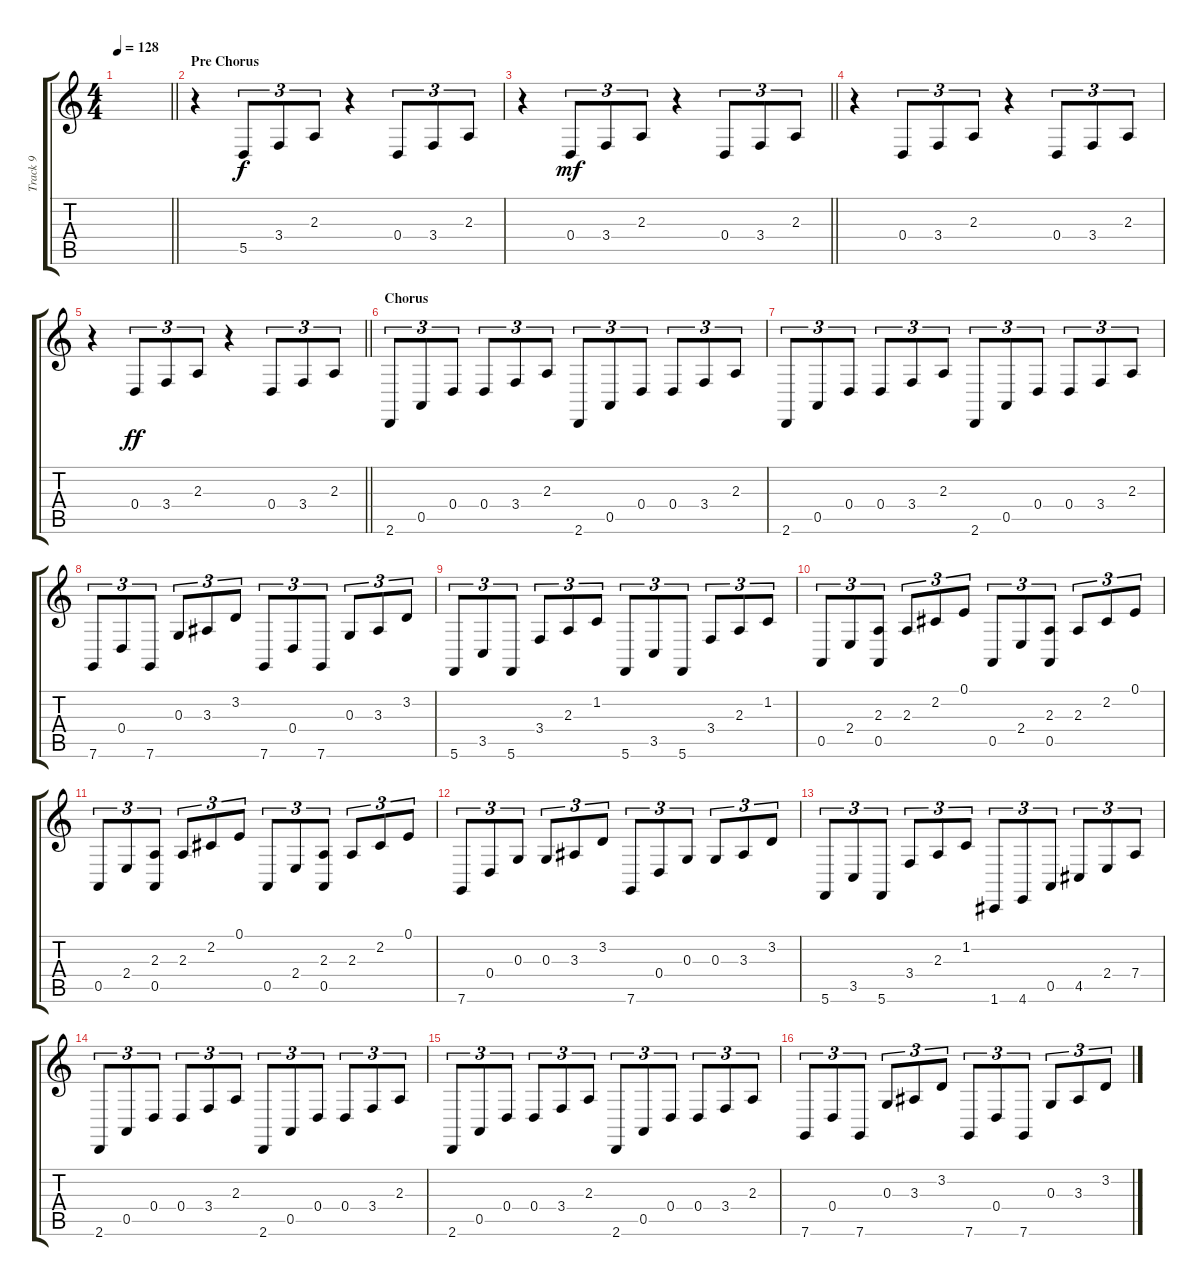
\track ("Track 9" "Track 9") {instrument lead1square}
\staff {score tabs}
\tuning (E4 B3 G3 D3 A2 C2) {hide}
\ts (4 4)
\tempo 128
\clef g2
\barLineRight lightlight
\ks c
|
\section ("" "Pre Chorus")
r.4 5.5.8{tu (3 2)} 3.4.8{tu (3 2)} 2.3.8{tu (3 2)} r.4 0.4.8{tu (3 2)} 3.4.8{tu (3 2)} 2.3.8{tu (3 2)} |
\barLineRight lightlight
r.4 0.4.8{tu (3 2) dy mf} 3.4.8{tu (3 2)} 2.3.8{tu (3 2)} r.4 0.4.8{tu (3 2)} 3.4.8{tu (3 2)} 2.3.8{tu (3 2)} |
r.4 0.4.8{tu (3 2)} 3.4.8{tu (3 2)} 2.3.8{tu (3 2)} r.4 0.4.8{tu (3 2)} 3.4.8{tu (3 2)} 2.3.8{tu (3 2)} |
\barLineRight lightlight
r.4 0.4.8{tu (3 2) dy ff} 3.4.8{tu (3 2)} 2.3.8{tu (3 2)} r.4 0.4.8{tu (3 2)} 3.4.8{tu (3 2)} 2.3.8{tu (3 2)} |
\section ("" "Chorus")
2.6.8{tu (3 2)} 0.5.8{tu (3 2)} 0.4.8{tu (3 2)} 0.4.8{tu (3 2)} 3.4.8{tu (3 2)} 2.3.8{tu (3 2)} 2.6.8{tu (3 2)} 0.5.8{tu (3 2)} 0.4.8{tu (3 2)} 0.4.8{tu (3 2)} 3.4.8{tu (3 2)} 2.3.8{tu (3 2)} |
2.6.8{tu (3 2)} 0.5.8{tu (3 2)} 0.4.8{tu (3 2)} 0.4.8{tu (3 2)} 3.4.8{tu (3 2)} 2.3.8{tu (3 2)} 2.6.8{tu (3 2)} 0.5.8{tu (3 2)} 0.4.8{tu (3 2)} 0.4.8{tu (3 2)} 3.4.8{tu (3 2)} 2.3.8{tu (3 2)} |
7.6.8{tu (3 2)} 0.4.8{tu (3 2)} 7.6.8{tu (3 2)} 0.3.8{tu (3 2)} 3.3.8{tu (3 2)} 3.2.8{tu (3 2)} 7.6.8{tu (3 2)} 0.4.8{tu (3 2)} 7.6.8{tu (3 2)} 0.3.8{tu (3 2)} 3.3.8{tu (3 2)} 3.2.8{tu (3 2)} |
5.6.8{tu (3 2)} 3.5.8{tu (3 2)} 5.6.8{tu (3 2)} 3.4.8{tu (3 2)} 2.3.8{tu (3 2)} 1.2.8{tu (3 2)} 5.6.8{tu (3 2)} 3.5.8{tu (3 2)} 5.6.8{tu (3 2)} 3.4.8{tu (3 2)} 2.3.8{tu (3 2)} 1.2.8{tu (3 2)} |
0.5.8{tu (3 2)} 2.4.8{tu (3 2)} (2.3 0.5).8{tu (3 2)} 2.3.8{tu (3 2)} 2.2.8{tu (3 2)} 0.1.8{tu (3 2)} 0.5.8{tu (3 2)} 2.4.8{tu (3 2)} (2.3 0.5).8{tu (3 2)} 2.3.8{tu (3 2)} 2.2.8{tu (3 2)} 0.1.8{tu (3 2)} |
0.5.8{tu (3 2)} 2.4.8{tu (3 2)} (2.3 0.5).8{tu (3 2)} 2.3.8{tu (3 2)} 2.2.8{tu (3 2)} 0.1.8{tu (3 2)} 0.5.8{tu (3 2)} 2.4.8{tu (3 2)} (2.3 0.5).8{tu (3 2)} 2.3.8{tu (3 2)} 2.2.8{tu (3 2)} 0.1.8{tu (3 2)} |
7.6.8{tu (3 2)} 0.4.8{tu (3 2)} 0.3.8{tu (3 2)} 0.3.8{tu (3 2)} 3.3.8{tu (3 2)} 3.2.8{tu (3 2)} 7.6.8{tu (3 2)} 0.4.8{tu (3 2)} 0.3.8{tu (3 2)} 0.3.8{tu (3 2)} 3.3.8{tu (3 2)} 3.2.8{tu (3 2)} |
5.6.8{tu (3 2)} 3.5.8{tu (3 2)} 5.6.8{tu (3 2)} 3.4.8{tu (3 2)} 2.3.8{tu (3 2)} 1.2.8{tu (3 2)} 1.6.8{tu (3 2)} 4.6.8{tu (3 2)} 0.5.8{tu (3 2)} 4.5.8{tu (3 2)} 2.4.8{tu (3 2)} 7.4.8{tu (3 2)} |
2.6.8{tu (3 2)} 0.5.8{tu (3 2)} 0.4.8{tu (3 2)} 0.4.8{tu (3 2)} 3.4.8{tu (3 2)} 2.3.8{tu (3 2)} 2.6.8{tu (3 2)} 0.5.8{tu (3 2)} 0.4.8{tu (3 2)} 0.4.8{tu (3 2)} 3.4.8{tu (3 2)} 2.3.8{tu (3 2)} |
2.6.8{tu (3 2)} 0.5.8{tu (3 2)} 0.4.8{tu (3 2)} 0.4.8{tu (3 2)} 3.4.8{tu (3 2)} 2.3.8{tu (3 2)} 2.6.8{tu (3 2)} 0.5.8{tu (3 2)} 0.4.8{tu (3 2)} 0.4.8{tu (3 2)} 3.4.8{tu (3 2)} 2.3.8{tu (3 2)} |
7.6.8{tu (3 2)} 0.4.8{tu (3 2)} 7.6.8{tu (3 2)} 0.3.8{tu (3 2)} 3.3.8{tu (3 2)} 3.2.8{tu (3 2)} 7.6.8{tu (3 2)} 0.4.8{tu (3 2)} 7.6.8{tu (3 2)} 0.3.8{tu (3 2)} 3.3.8{tu (3 2)} 3.2.8{tu (3 2)}
